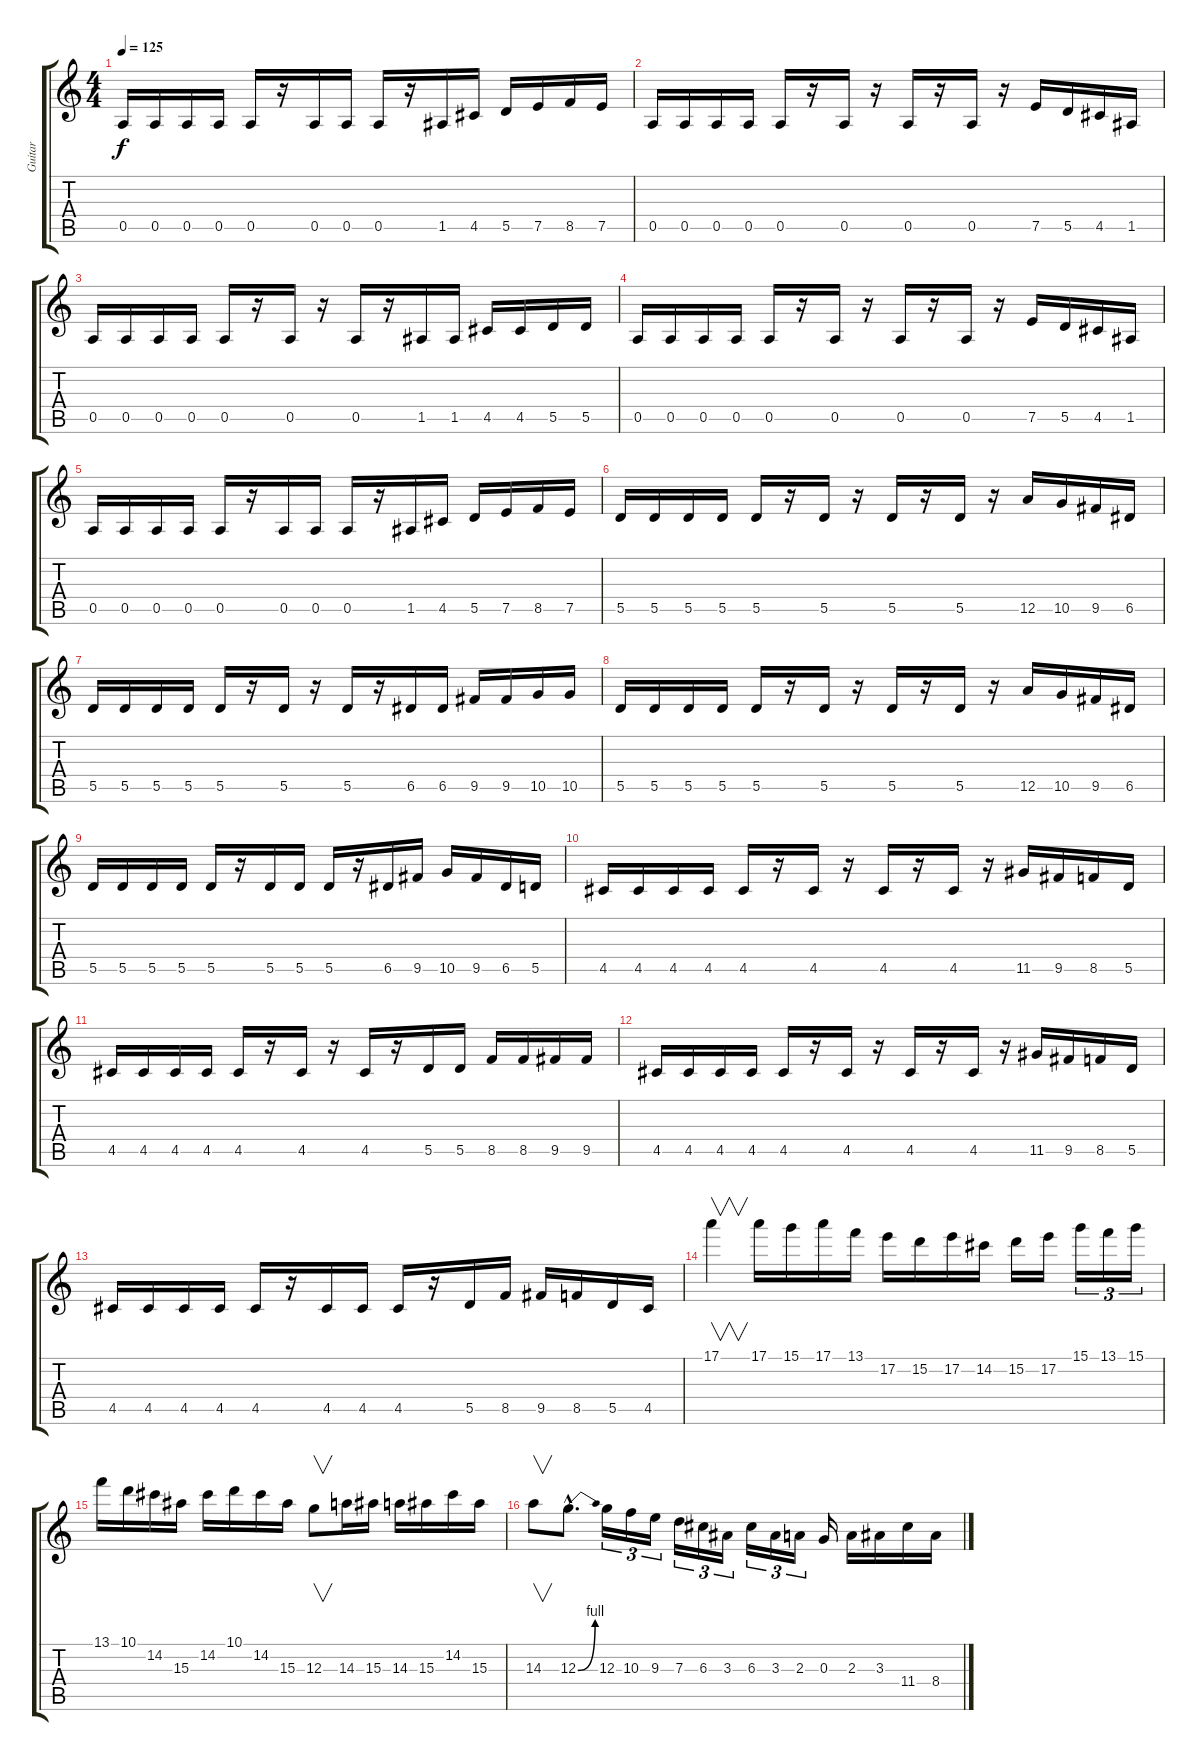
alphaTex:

\track ("Guitar" "Guitar") {instrument overdrivenguitar}
\staff {score tabs}
\tuning (E4 B3 G3 D3 A2 E2) {hide}
\ts (4 4)
\tempo 125
\clef g2
\ks c
0.5.16{dy f} 0.5.16 0.5.16 0.5.16 0.5.16 r.16 0.5.16 0.5.16 0.5.16 r.16 1.5.16 4.5.16 5.5.16 7.5.16 8.5.16 7.5.16 |
0.5.16 0.5.16 0.5.16 0.5.16 0.5.16 r.16 0.5.16 r.16 0.5.16 r.16 0.5.16 r.16 7.5.16 5.5.16 4.5.16 1.5.16 |
0.5.16 0.5.16 0.5.16 0.5.16 0.5.16 r.16 0.5.16 r.16 0.5.16 r.16 1.5.16 1.5.16 4.5.16 4.5.16 5.5.16 5.5.16 |
0.5.16 0.5.16 0.5.16 0.5.16 0.5.16 r.16 0.5.16 r.16 0.5.16 r.16 0.5.16 r.16 7.5.16 5.5.16 4.5.16 1.5.16 |
0.5.16 0.5.16 0.5.16 0.5.16 0.5.16 r.16 0.5.16 0.5.16 0.5.16 r.16 1.5.16 4.5.16 5.5.16 7.5.16 8.5.16 7.5.16 |
5.5.16 5.5.16 5.5.16 5.5.16 5.5.16 r.16 5.5.16 r.16 5.5.16 r.16 5.5.16 r.16 12.5.16 10.5.16 9.5.16 6.5.16 |
5.5.16 5.5.16 5.5.16 5.5.16 5.5.16 r.16 5.5.16 r.16 5.5.16 r.16 6.5.16 6.5.16 9.5.16 9.5.16 10.5.16 10.5.16 |
5.5.16 5.5.16 5.5.16 5.5.16 5.5.16 r.16 5.5.16 r.16 5.5.16 r.16 5.5.16 r.16 12.5.16 10.5.16 9.5.16 6.5.16 |
5.5.16 5.5.16 5.5.16 5.5.16 5.5.16 r.16 5.5.16 5.5.16 5.5.16 r.16 6.5.16 9.5.16 10.5.16 9.5.16 6.5.16 5.5.16 |
4.5.16 4.5.16 4.5.16 4.5.16 4.5.16 r.16 4.5.16 r.16 4.5.16 r.16 4.5.16 r.16 11.5.16 9.5.16 8.5.16 5.5.16 |
4.5.16 4.5.16 4.5.16 4.5.16 4.5.16 r.16 4.5.16 r.16 4.5.16 r.16 5.5.16 5.5.16 8.5.16 8.5.16 9.5.16 9.5.16 |
4.5.16 4.5.16 4.5.16 4.5.16 4.5.16 r.16 4.5.16 r.16 4.5.16 r.16 4.5.16 r.16 11.5.16 9.5.16 8.5.16 5.5.16 |
4.5.16 4.5.16 4.5.16 4.5.16 4.5.16 r.16 4.5.16 4.5.16 4.5.16 r.16 5.5.16 8.5.16 9.5.16 8.5.16 5.5.16 4.5.16 |
17.1.4{v} 17.1.16 15.1.16 17.1.16 13.1.16 17.2.16 15.2.16 17.2.16 14.2.16 15.2.16 17.2.16 15.1.16{tu (3 2)} 13.1.16{tu (3 2)} 15.1.16{tu (3 2)} |
13.1.16 10.1.16 14.2.16 15.3.16 14.2.16 10.1.16 14.2.16 15.3.16 12.3.8{v} 14.3.16 15.3.16 14.3.16 15.3.16 14.2.16 15.3.16 |
14.3.8{v} 12.3{be (bend 0 0 60 4) hac}.8{d} 12.3.16{tu (3 2)} 10.3.16{tu (3 2)} 9.3.16{tu (3 2)} 7.3.16{tu (3 2)} 6.3.16{tu (3 2)} 3.3.16{tu (3 2)} 6.3.16{tu (3 2)} 3.3.16{tu (3 2)} 2.3.16{tu (3 2)} 0.3.16 2.3.16 3.3.16 11.4.16 8.4.16
